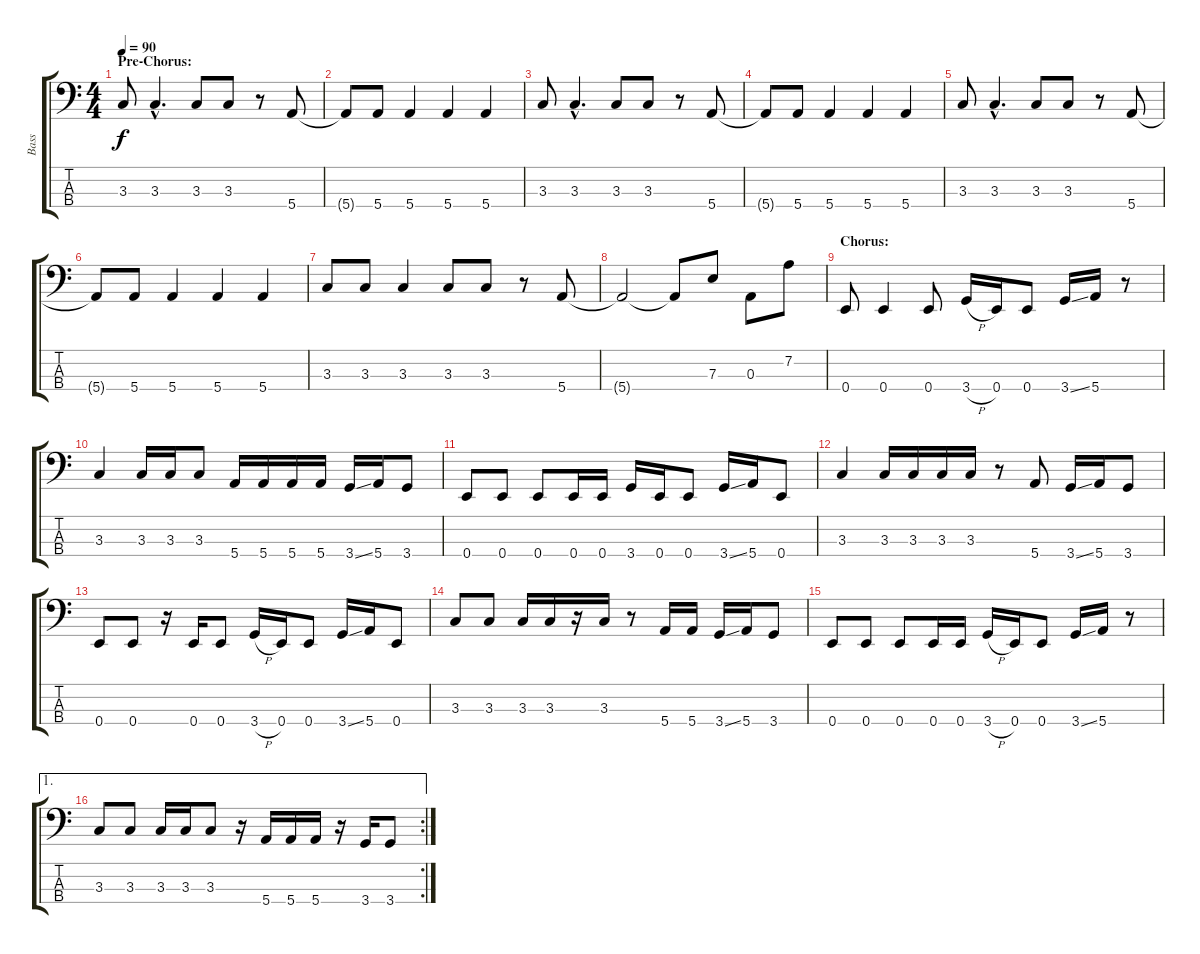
\track ("Bass" "Bass") {instrument electricbassfinger}
\staff {score tabs}
\tuning (G2 D2 A1 E1) {hide}
\ts (4 4)
\section ("" "Pre-Chorus:")
\tempo 90
\clef f4
\ks c
3.3.8{dy f} 3.3{hac}.4{d} 3.3.8 3.3.8 r.8 5.4.8 |
5.4{t}.8 5.4.8 5.4.4 5.4.4 5.4.4 |
3.3.8 3.3{hac}.4{d} 3.3.8 3.3.8 r.8 5.4.8 |
5.4{t}.8 5.4.8 5.4.4 5.4.4 5.4.4 |
3.3.8 3.3{hac}.4{d} 3.3.8 3.3.8 r.8 5.4.8 |
5.4{t}.8 5.4.8 5.4.4 5.4.4 5.4.4 |
3.3.8 3.3.8 3.3.4 3.3.8 3.3.8 r.8 5.4.8 |
5.4{t}.2 5.4{t}.8 7.3.8 0.3.8 7.2.8 |
\section ("" "Chorus:")
0.4.8 0.4.4 0.4.8 3.4{h}.16 0.4.16 0.4.8 3.4{ss}.16 5.4.16 r.8 |
3.3.4 3.3.16 3.3.16 3.3.8 5.4.16 5.4.16 5.4.16 5.4.16 3.4{ss}.16 5.4.16 3.4.8 |
0.4.8 0.4.8 0.4.8 0.4.16 0.4.16 3.4.16 0.4.16 0.4.8 3.4{ss}.16 5.4.16 0.4.8 |
3.3.4 3.3.16 3.3.16 3.3.16 3.3.16 r.8 5.4.8 3.4{ss}.16 5.4.16 3.4.8 |
0.4.8 0.4.8 r.16 0.4.16 0.4.8 3.4{h}.16 0.4.16 0.4.8 3.4{ss}.16 5.4.16 0.4.8 |
3.3.8 3.3.8 3.3.16 3.3.16 r.16 3.3.16 r.8 5.4.16 5.4.16 3.4{ss}.16 5.4.16 3.4.8 |
0.4.8 0.4.8 0.4.8 0.4.16 0.4.16 3.4{h}.16 0.4.16 0.4.8 3.4{ss}.16 5.4.16 r.8 |
\ae 1
\rc 2
3.3.8 3.3.8 3.3.16 3.3.16 3.3.8 r.16 5.4.16 5.4.16 5.4.16 r.16 3.4.16 3.4.8
